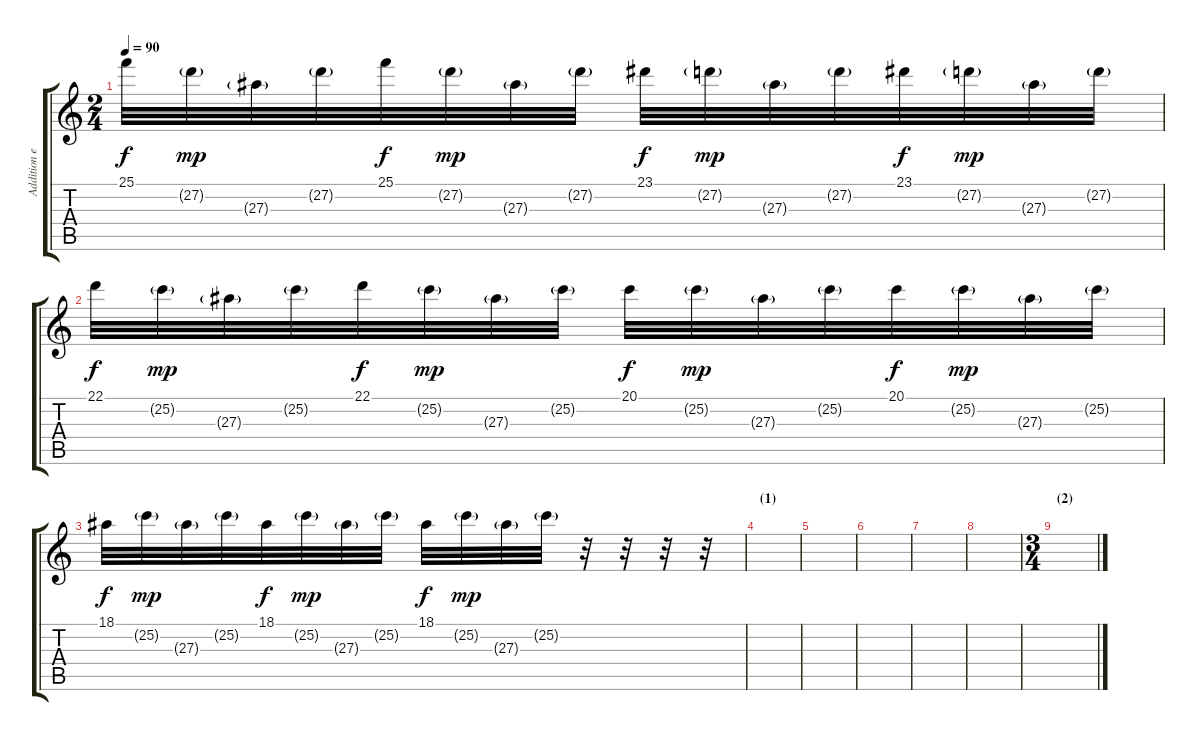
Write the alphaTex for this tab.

\track ("Addition effects + instruments" "Addition e") {instrument stringensemble1}
\staff {score tabs}
\tuning (E4 B3 G3 D3 A2 E2) {hide}
\ts (2 4)
\tempo 90
\clef g2
\ks c
25.1.32{dy f} 27.2{g}.32{dy mp} 27.3{g}.32 27.2{g}.32 25.1.32{dy f} 27.2{g}.32{dy mp} 27.3{g}.32 27.2{g}.32 23.1.32{dy f} 27.2{g}.32{dy mp} 27.3{g}.32 27.2{g}.32 23.1.32{dy f} 27.2{g}.32{dy mp} 27.3{g}.32 27.2{g}.32 |
22.1.32{dy f} 25.2{g}.32{dy mp} 27.3{g}.32 25.2{g}.32 22.1.32{dy f} 25.2{g}.32{dy mp} 27.3{g}.32 25.2{g}.32 20.1.32{dy f} 25.2{g}.32{dy mp} 27.3{g}.32 25.2{g}.32 20.1.32{dy f} 25.2{g}.32{dy mp} 27.3{g}.32 25.2{g}.32 |
18.1.32{dy f} 25.2{g}.32{dy mp} 27.3{g}.32 25.2{g}.32 18.1.32{dy f} 25.2{g}.32{dy mp} 27.3{g}.32 25.2{g}.32 18.1.32{dy f} 25.2{g}.32{dy mp} 27.3{g}.32 25.2{g}.32 r.32 r.32 r.32 r.32 |
\section ("" "(1)")
|
|
|
|
|
\ts (3 4)
\section ("" "(2)")
